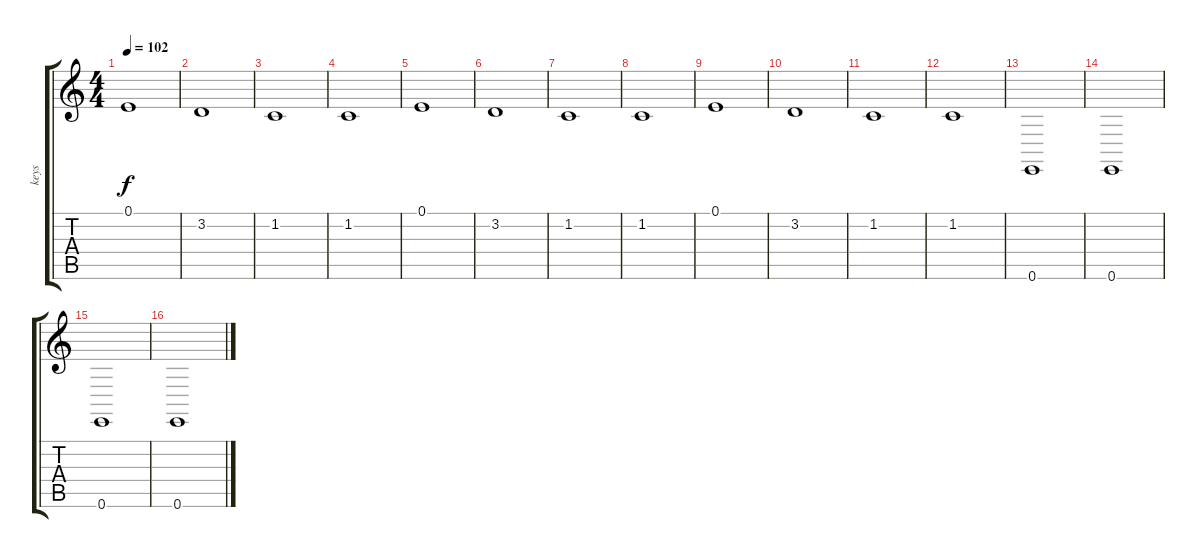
\track ("keys" "keys") {instrument lead1square}
\staff {score tabs}
\tuning (E4 B3 G3 D3 A2 E2) {hide}
\ts (4 4)
\tempo 102
\clef g2
\ks c
0.1.1{dy f instrument lead1square} |
3.2.1 |
1.2.1 |
1.2.1 |
0.1.1 |
3.2.1 |
1.2.1 |
1.2.1 |
0.1.1 |
3.2.1 |
1.2.1 |
1.2.1 |
0.6.1 |
0.6.1 |
0.6.1 |
0.6.1
